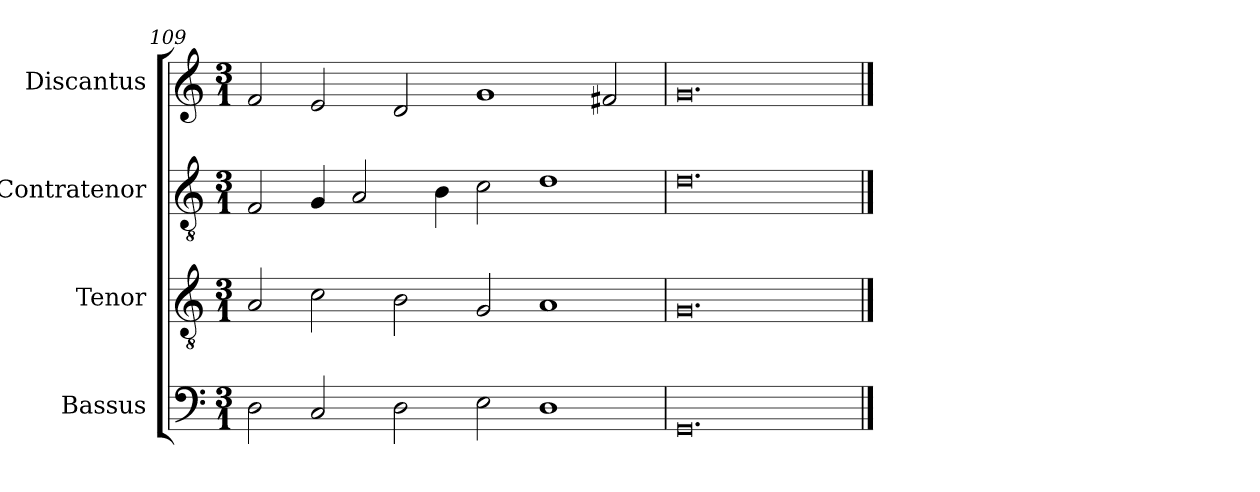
**kern	**kern	**kern	**kern
*part4	*part3	*part2	*part1
*staff4	*staff3	*staff2	*staff1
*I"Bassus	*I"Tenor	*I"Contratenor	*I"Discantus
*I'B	*I'T	*I'Ct	*I'D
*clefF4	*clefGv2	*clefGv2	*clefG2
*k[]	*k[]	*k[]	*k[]
*M3/1	*M3/1	*M3/1	*M3/1
=109	=109	=109	=109
2D\	2A/	2F/	2f/
2C/	2c\	4G/	2e/
.	.	2A/	.
2D\	2B\	.	2d/
.	.	4B\	.
2E\	2G/	2c\	1g
1D	1A	1d	.
.	.	.	2f#X/
=110	=110	=110	=110
0.GG	0.G	0.d	0.g
==	==	==	==
*-	*-	*-	*-
